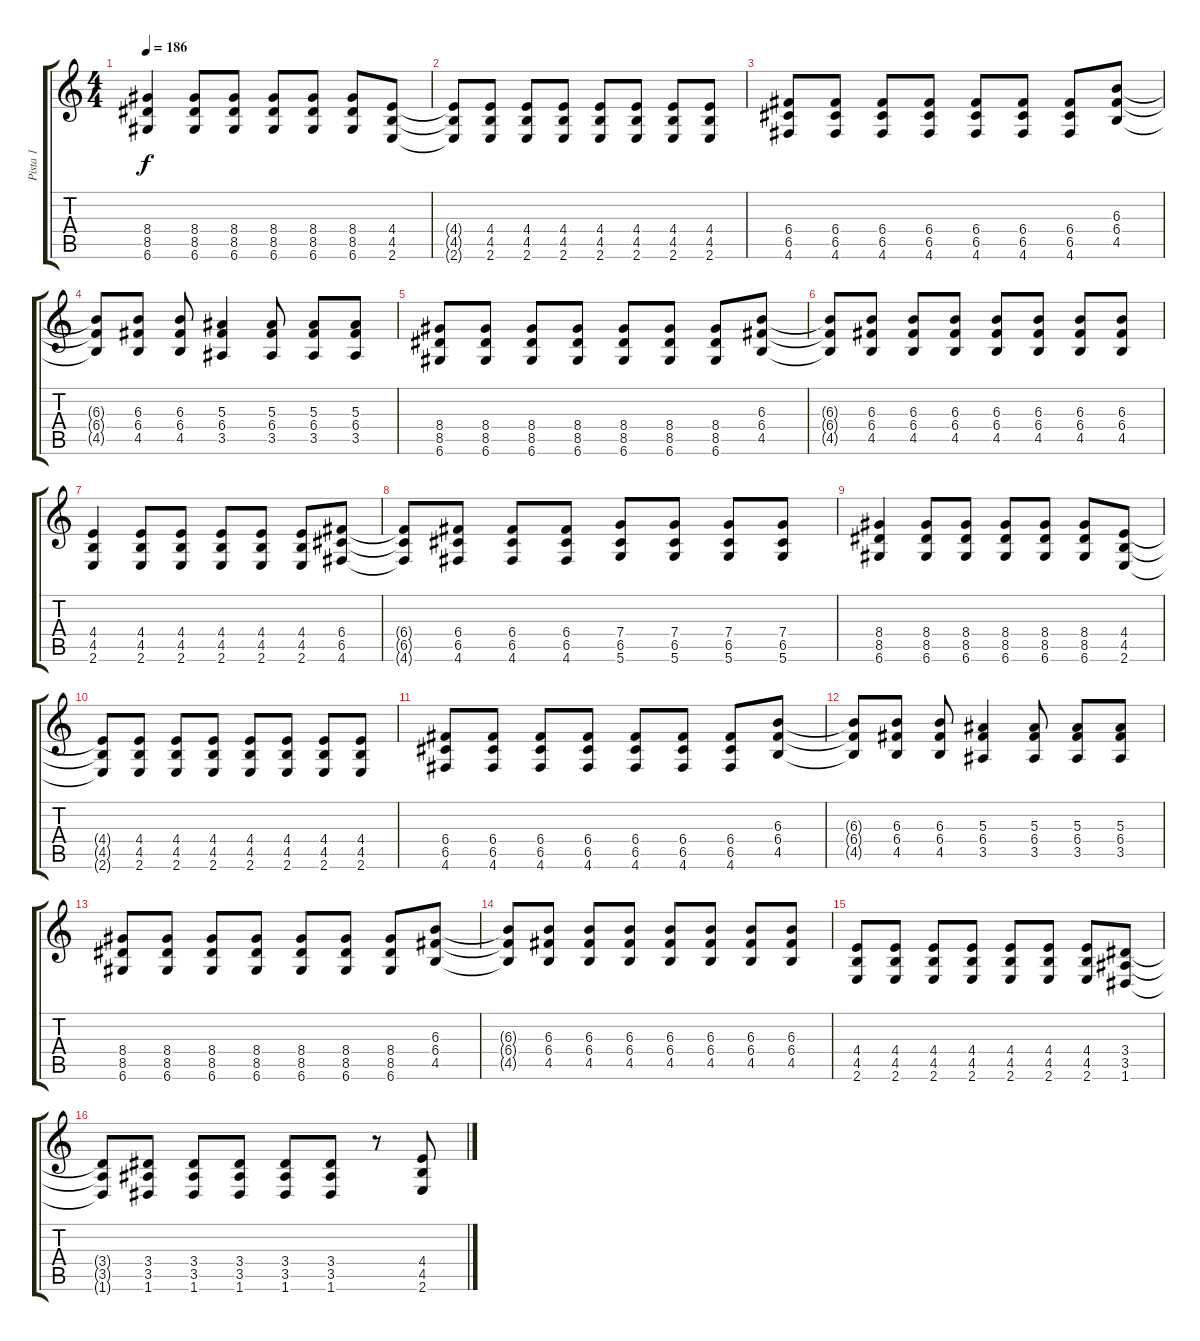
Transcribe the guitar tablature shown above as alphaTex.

\track ("Pista 1" "Pista 1") {instrument overdrivenguitar}
\staff {score tabs}
\tuning (D4 A3 F3 C3 G2 D2) {hide}
\ts (4 4)
\tempo 186
\clef g2
\ks c
(8.4 8.5 6.6).4{dy f} (8.4 8.5 6.6).8 (8.4 8.5 6.6).8 (8.4 8.5 6.6).8 (8.4 8.5 6.6).8 (8.4 8.5 6.6).8 (4.4 4.5 2.6).8 |
(4.4{t} 4.5{t} 2.6{t}).8 (4.4 4.5 2.6).8 (4.4 4.5 2.6).8 (4.4 4.5 2.6).8 (4.4 4.5 2.6).8 (4.4 4.5 2.6).8 (4.4 4.5 2.6).8 (4.4 4.5 2.6).8 |
(6.4 6.5 4.6).8 (6.4 6.5 4.6).8 (6.4 6.5 4.6).8 (6.4 6.5 4.6).8 (6.4 6.5 4.6).8 (6.4 6.5 4.6).8 (6.4 6.5 4.6).8 (6.3 6.4 4.5).8 |
(6.3{t} 6.4{t} 4.5{t}).8 (6.3 6.4 4.5).8 (6.3 6.4 4.5).8 (5.3 6.4 3.5).4 (5.3 6.4 3.5).8 (5.3 6.4 3.5).8 (5.3 6.4 3.5).8 |
(8.4 8.5 6.6).8 (8.4 8.5 6.6).8 (8.4 8.5 6.6).8 (8.4 8.5 6.6).8 (8.4 8.5 6.6).8 (8.4 8.5 6.6).8 (8.4 8.5 6.6).8 (6.3 6.4 4.5).8 |
(6.3{t} 6.4{t} 4.5{t}).8 (6.3 6.4 4.5).8 (6.3 6.4 4.5).8 (6.3 6.4 4.5).8 (6.3 6.4 4.5).8 (6.3 6.4 4.5).8 (6.3 6.4 4.5).8 (6.3 6.4 4.5).8 |
(4.4 4.5 2.6).4 (4.4 4.5 2.6).8 (4.4 4.5 2.6).8 (4.4 4.5 2.6).8 (4.4 4.5 2.6).8 (4.4 4.5 2.6).8 (6.4 6.5 4.6).8 |
(6.4{t} 6.5{t} 4.6{t}).8 (6.4 6.5 4.6).8 (6.4 6.5 4.6).8 (6.4 6.5 4.6).8 (7.4 6.5 5.6).8 (7.4 6.5 5.6).8 (7.4 6.5 5.6).8 (7.4 6.5 5.6).8 |
(8.4 8.5 6.6).4 (8.4 8.5 6.6).8 (8.4 8.5 6.6).8 (8.4 8.5 6.6).8 (8.4 8.5 6.6).8 (8.4 8.5 6.6).8 (4.4 4.5 2.6).8 |
(4.4{t} 4.5{t} 2.6{t}).8 (4.4 4.5 2.6).8 (4.4 4.5 2.6).8 (4.4 4.5 2.6).8 (4.4 4.5 2.6).8 (4.4 4.5 2.6).8 (4.4 4.5 2.6).8 (4.4 4.5 2.6).8 |
(6.4 6.5 4.6).8 (6.4 6.5 4.6).8 (6.4 6.5 4.6).8 (6.4 6.5 4.6).8 (6.4 6.5 4.6).8 (6.4 6.5 4.6).8 (6.4 6.5 4.6).8 (6.3 6.4 4.5).8 |
(6.3{t} 6.4{t} 4.5{t}).8 (6.3 6.4 4.5).8 (6.3 6.4 4.5).8 (5.3 6.4 3.5).4 (5.3 6.4 3.5).8 (5.3 6.4 3.5).8 (5.3 6.4 3.5).8 |
(8.4 8.5 6.6).8 (8.4 8.5 6.6).8 (8.4 8.5 6.6).8 (8.4 8.5 6.6).8 (8.4 8.5 6.6).8 (8.4 8.5 6.6).8 (8.4 8.5 6.6).8 (6.3 6.4 4.5).8 |
(6.3{t} 6.4{t} 4.5{t}).8 (6.3 6.4 4.5).8 (6.3 6.4 4.5).8 (6.3 6.4 4.5).8 (6.3 6.4 4.5).8 (6.3 6.4 4.5).8 (6.3 6.4 4.5).8 (6.3 6.4 4.5).8 |
(4.4 4.5 2.6).8 (4.4 4.5 2.6).8 (4.4 4.5 2.6).8 (4.4 4.5 2.6).8 (4.4 4.5 2.6).8 (4.4 4.5 2.6).8 (4.4 4.5 2.6).8 (3.4 3.5 1.6).8 |
(3.4{t} 3.5{t} 1.6{t}).8 (3.4 3.5 1.6).8 (3.4 3.5 1.6).8 (3.4 3.5 1.6).8 (3.4 3.5 1.6).8 (3.4 3.5 1.6).8 r.8 (4.4 4.5 2.6).8
